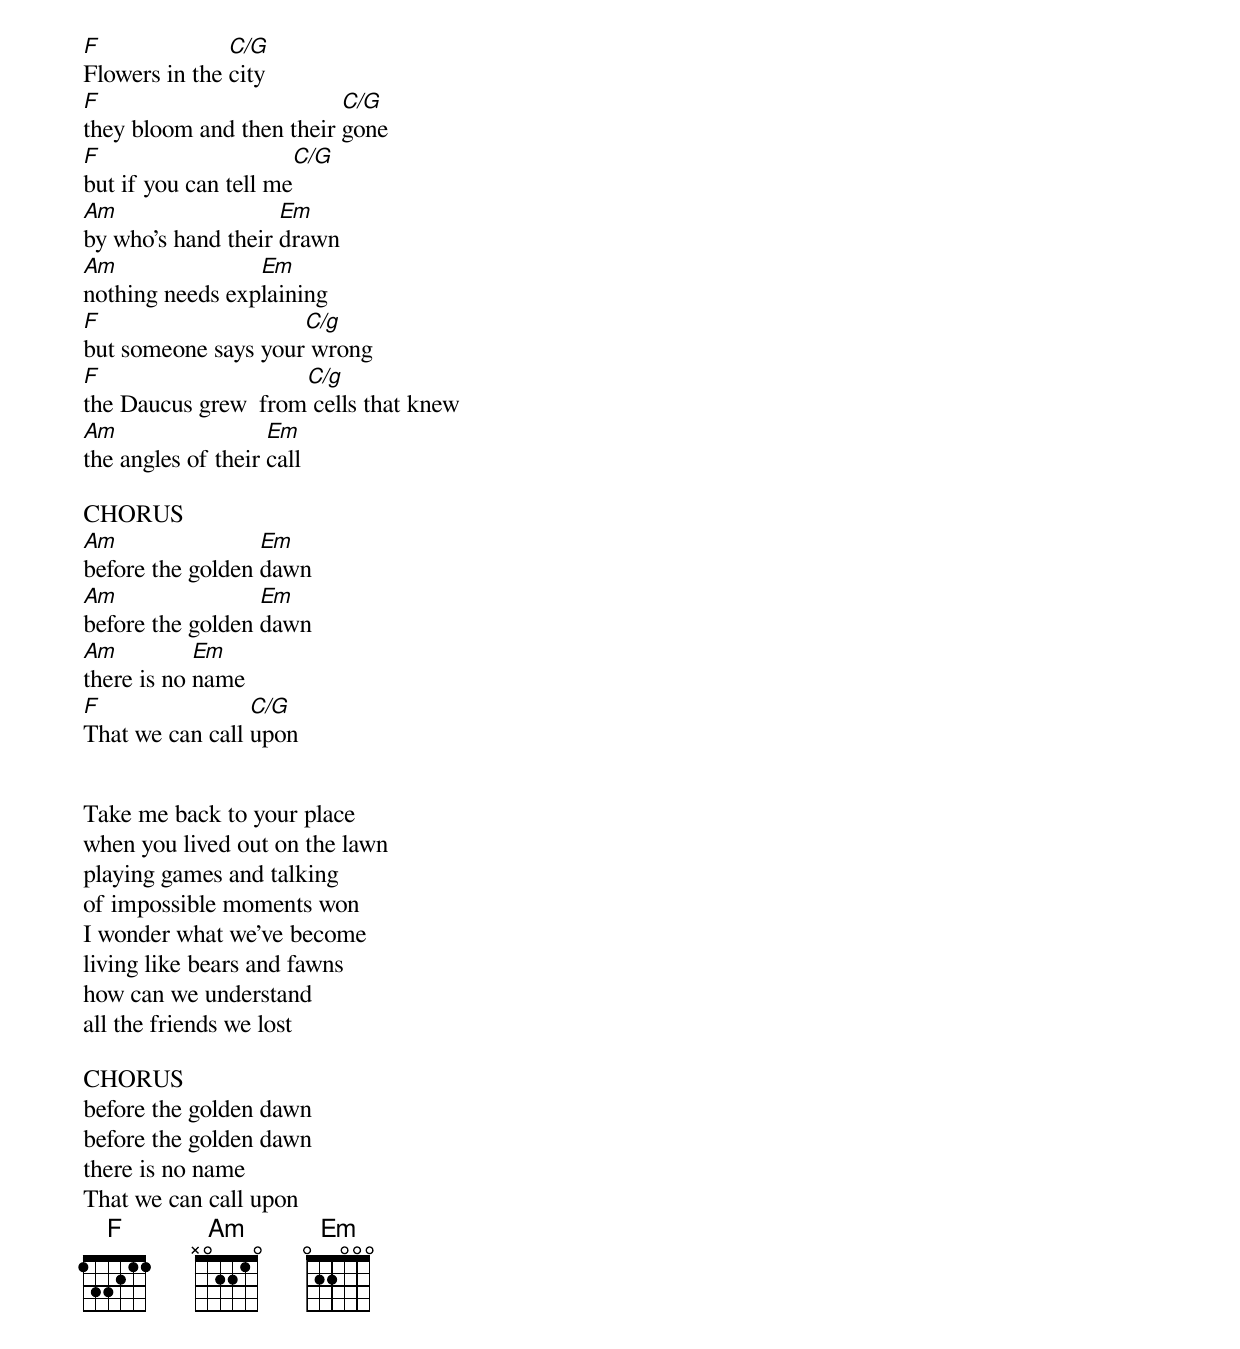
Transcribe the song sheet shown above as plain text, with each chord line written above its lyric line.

F              C/G
Flowers in the city
F                         C/G
they bloom and then their gone
F 				C/G
but if you can tell me
Am                  Em
by who's hand their drawn
Am               Em
nothing needs explaining
F                    C/g
but someone says your wrong
F                    C/g
the Daucus grew  from cells that knew
Am                  Em
the angles of their call

CHORUS
Am                Em
before the golden dawn
Am                Em
before the golden dawn
Am          Em
there is no name
F                C/G
That we can call upon


Take me back to your place
when you lived out on the lawn
playing games and talking
of impossible moments won
I wonder what we've become
living like bears and fawns
how can we understand
all the friends we lost

CHORUS
before the golden dawn
before the golden dawn
there is no name
That we can call upon
